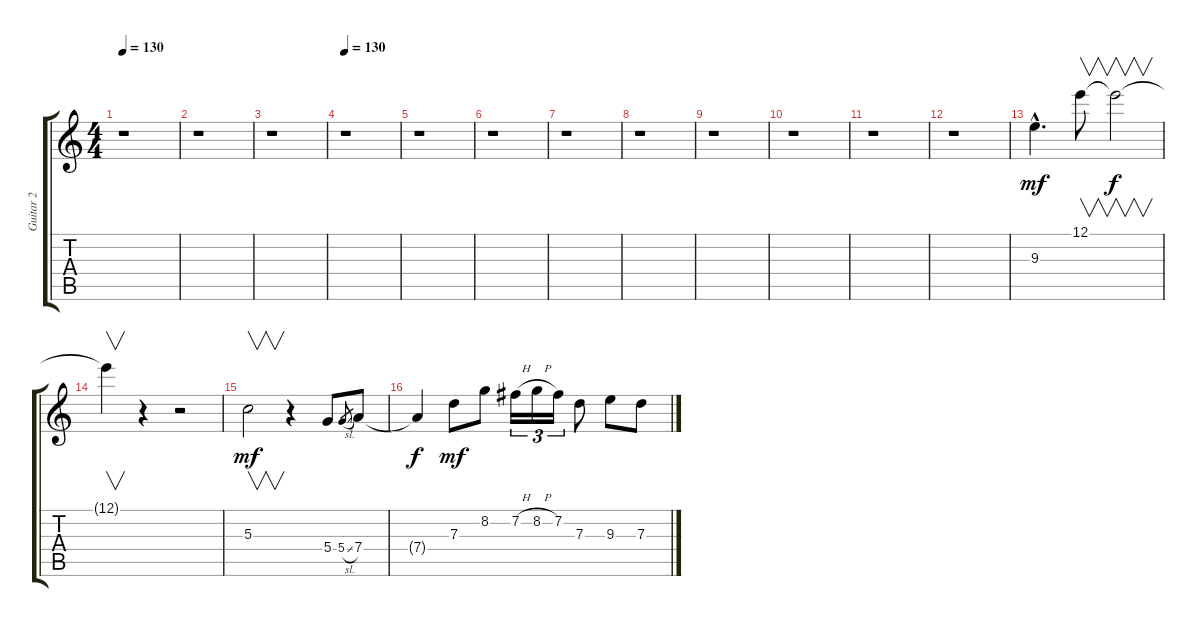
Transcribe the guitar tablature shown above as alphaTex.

\track ("Guitar 2" "Guitar 2") {instrument overdrivenguitar}
\staff {score tabs}
\tuning (E4 B3 G3 D3 A2 E2) {hide}
\ts (4 4)
\tempo 130
\clef g2
\ks c
r.1{dy f} |
r.1 |
r.1 |
\tempo 130
r.1 |
r.1 |
r.1 |
r.1 |
r.1 |
r.1 |
r.1 |
r.1 |
r.1 |
9.3{hac}.4{d dy mf} 12.1.8{v} 12.1{t}.2{v dy f} |
12.1{t}.4{v} r.4 r.2 |
5.3.2{v dy mf} r.4 5.4.8 5.4{sl}.8{gr} 7.4.8 |
7.4{t}.4{dy f} 7.3.8{dy mf} 8.2.8 7.2{h}.16{tu (3 2)} 8.2{h}.16{tu (3 2)} 7.2.16{tu (3 2)} 7.3.8 9.3.8 7.3.8
